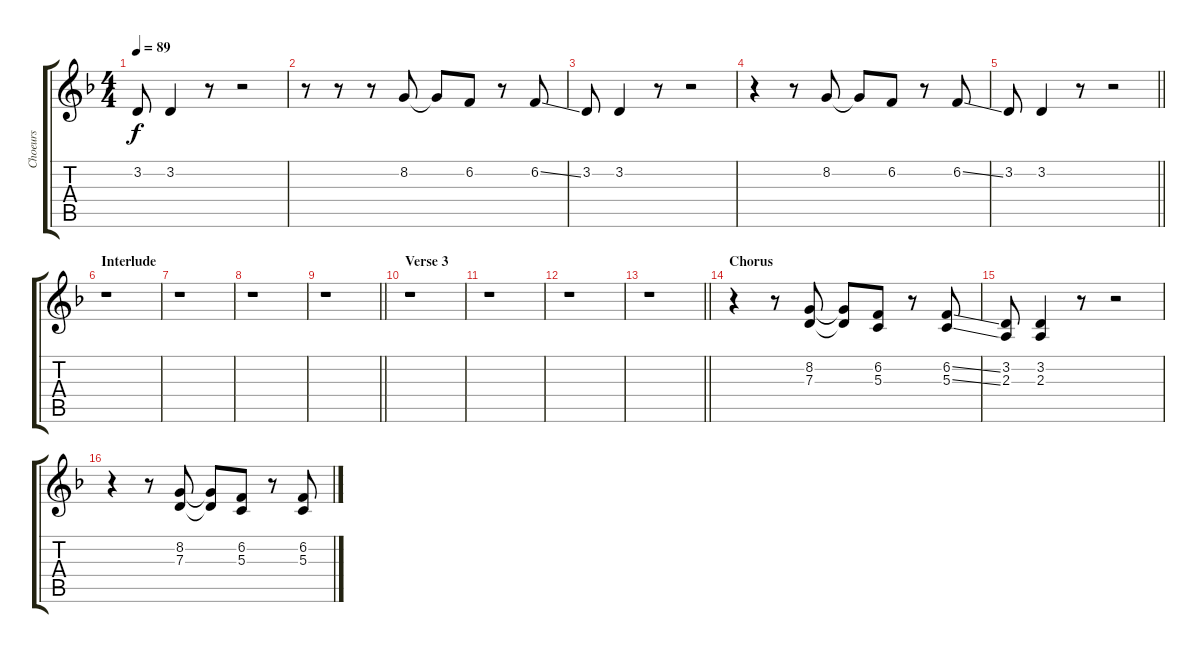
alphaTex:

\track ("Choeurs" "Choeurs") {instrument lead6voice}
\staff {score tabs}
\tuning (E4 B3 G3 D3 A2 E2) {hide}
\ts (4 4)
\tempo 89
\clef g2
\ks f
3.2.8{dy f} 3.2.4 r.8 r.2 |
r.8 r.8 r.8 8.2.8 8.2{t}.8 6.2.8 r.8 6.2{ss}.8 |
3.2.8 3.2.4 r.8 r.2 |
r.4 r.8 8.2.8 8.2{t}.8 6.2.8 r.8 6.2{ss}.8 |
\barLineRight lightlight
3.2.8 3.2.4 r.8 r.2 |
\section ("" "Interlude")
r.1 |
r.1 |
r.1 |
\barLineRight lightlight
r.1 |
\section ("" "Verse 3")
r.1 |
r.1 |
r.1 |
\barLineRight lightlight
r.1 |
\section ("" "Chorus")
r.4 r.8 (8.2 7.3).8 (8.2{t} 7.3{t}).8 (6.2 5.3).8 r.8 (6.2{ss} 5.3{ss}).8 |
(3.2 2.3).8 (3.2 2.3).4 r.8 r.2 |
r.4 r.8 (8.2 7.3).8 (8.2{t} 7.3{t}).8 (6.2 5.3).8 r.8 (6.2{ss} 5.3{ss}).8
